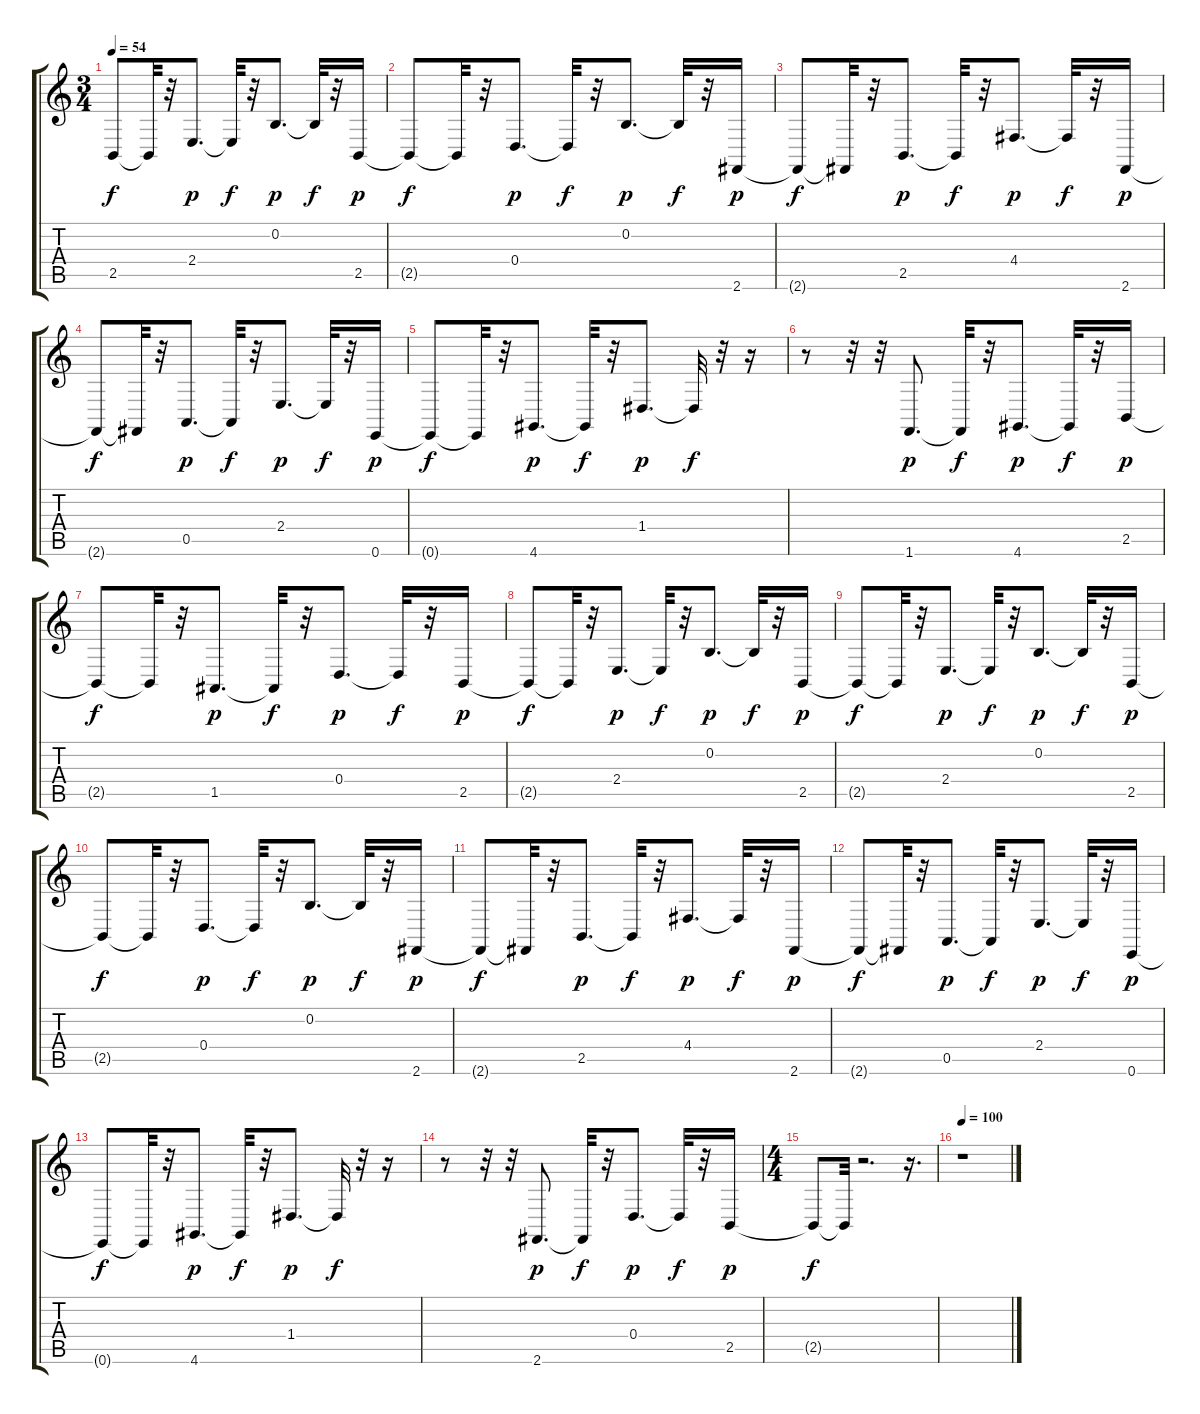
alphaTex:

\track "" {instrument stringensemble1}
\staff {score tabs}
\tuning (E4 B3 G3 D3 A2 E2) {hide}
\ts (3 4)
\tempo 54
\clef g2
\ks c
2.5{t}.8{dy f} 2.5{t}.32 r.32 2.4.8{d dy p} 2.4{t}.32{dy f} r.32 0.2.8{d dy p} 0.2{t}.32{dy f} r.32 2.5.16{dy p} |
2.5{t}.8{dy f} 2.5{t}.32 r.32 0.4.8{d dy p} 0.4{t}.32{dy f} r.32 0.2.8{d dy p} 0.2{t}.32{dy f} r.32 2.6.16{dy p} |
2.6{t}.8{dy f} 2.6{t}.32 r.32 2.5.8{d dy p} 2.5{t}.32{dy f} r.32 4.4.8{d dy p} 4.4{t}.32{dy f} r.32 2.6.16{dy p} |
2.6{t}.8{dy f} 2.6{t}.32 r.32 0.5.8{d dy p} 0.5{t}.32{dy f} r.32 2.4.8{d dy p} 2.4{t}.32{dy f} r.32 0.6.16{dy p} |
0.6{t}.8{dy f} 0.6{t}.32 r.32 4.6.8{d dy p} 4.6{t}.32{dy f} r.32 1.4.8{d dy p} 1.4{t}.32{dy f} r.32 r.16 |
r.8 r.32 r.32 1.6.8{d dy p} 1.6{t}.32{dy f} r.32 4.6.8{d dy p} 4.6{t}.32{dy f} r.32 2.5.16{dy p} |
2.5{t}.8{dy f} 2.5{t}.32 r.32 1.5.8{d dy p} 1.5{t}.32{dy f} r.32 0.4.8{d dy p} 0.4{t}.32{dy f} r.32 2.5.16{dy p} |
2.5{t}.8{dy f} 2.5{t}.32 r.32 2.4.8{d dy p} 2.4{t}.32{dy f} r.32 0.2.8{d dy p} 0.2{t}.32{dy f} r.32 2.5.16{dy p} |
2.5{t}.8{dy f} 2.5{t}.32 r.32 2.4.8{d dy p} 2.4{t}.32{dy f} r.32 0.2.8{d dy p} 0.2{t}.32{dy f} r.32 2.5.16{dy p} |
2.5{t}.8{dy f} 2.5{t}.32 r.32 0.4.8{d dy p} 0.4{t}.32{dy f} r.32 0.2.8{d dy p} 0.2{t}.32{dy f} r.32 2.6.16{dy p} |
2.6{t}.8{dy f} 2.6{t}.32 r.32 2.5.8{d dy p} 2.5{t}.32{dy f} r.32 4.4.8{d dy p} 4.4{t}.32{dy f} r.32 2.6.16{dy p} |
2.6{t}.8{dy f} 2.6{t}.32 r.32 0.5.8{d dy p} 0.5{t}.32{dy f} r.32 2.4.8{d dy p} 2.4{t}.32{dy f} r.32 0.6.16{dy p} |
0.6{t}.8{dy f} 0.6{t}.32 r.32 4.6.8{d dy p} 4.6{t}.32{dy f} r.32 1.4.8{d dy p} 1.4{t}.32{dy f} r.32 r.16 |
r.8 r.32 r.32 2.6.8{d dy p} 2.6{t}.32{dy f} r.32 0.4.8{d dy p} 0.4{t}.32{dy f} r.32 2.5.16{dy p} |
\ts (4 4)
2.5{t}.8{dy f} 2.5{t}.32 r.2{d} r.16{d} |
\tempo 100
r.1
